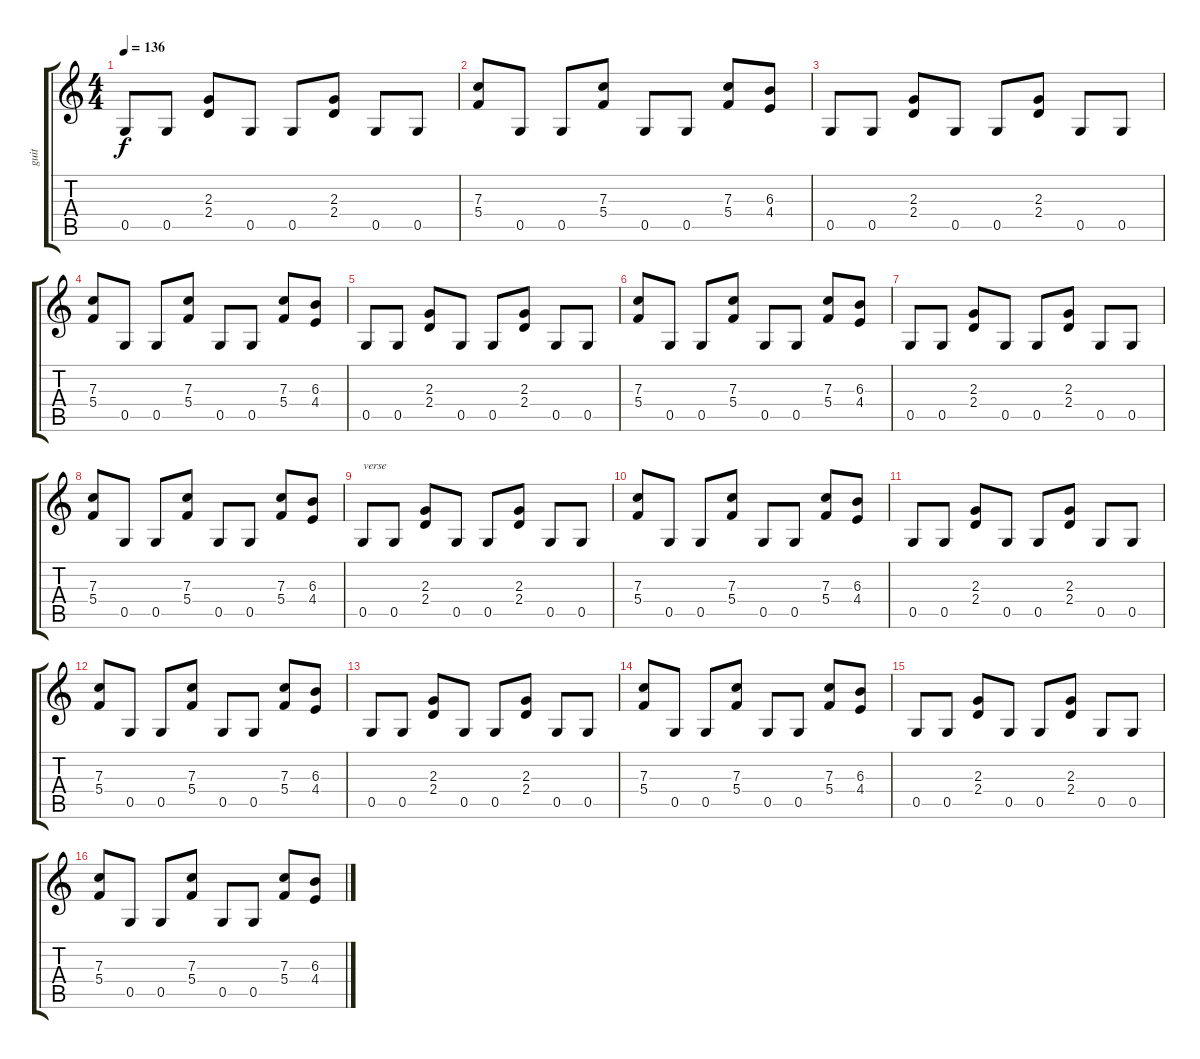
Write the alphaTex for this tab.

\track ("guit " "guit ") {instrument distortionguitar}
\staff {score tabs}
\tuning (D4 A3 F3 C3 G2 D2) {hide}
\ts (4 4)
\tempo 136
\clef g2
\ks c
0.5.8{dy f instrument distortionguitar} 0.5.8 (2.3 2.4).8 0.5.8 0.5.8 (2.3 2.4).8 0.5.8 0.5.8 |
(7.3 5.4).8 0.5.8 0.5.8 (7.3 5.4).8 0.5.8 0.5.8 (7.3 5.4).8 (6.3 4.4).8 |
0.5.8 0.5.8 (2.3 2.4).8 0.5.8 0.5.8 (2.3 2.4).8 0.5.8 0.5.8 |
(7.3 5.4).8 0.5.8 0.5.8 (7.3 5.4).8 0.5.8 0.5.8 (7.3 5.4).8 (6.3 4.4).8 |
0.5.8 0.5.8 (2.3 2.4).8 0.5.8 0.5.8 (2.3 2.4).8 0.5.8 0.5.8 |
(7.3 5.4).8 0.5.8 0.5.8 (7.3 5.4).8 0.5.8 0.5.8 (7.3 5.4).8 (6.3 4.4).8 |
0.5.8 0.5.8 (2.3 2.4).8 0.5.8 0.5.8 (2.3 2.4).8 0.5.8 0.5.8 |
(7.3 5.4).8 0.5.8 0.5.8 (7.3 5.4).8 0.5.8 0.5.8 (7.3 5.4).8 (6.3 4.4).8 |
0.5.8{txt "verse"} 0.5.8 (2.3 2.4).8 0.5.8 0.5.8 (2.3 2.4).8 0.5.8 0.5.8 |
(7.3 5.4).8 0.5.8 0.5.8 (7.3 5.4).8 0.5.8 0.5.8 (7.3 5.4).8 (6.3 4.4).8 |
0.5.8 0.5.8 (2.3 2.4).8 0.5.8 0.5.8 (2.3 2.4).8 0.5.8 0.5.8 |
(7.3 5.4).8 0.5.8 0.5.8 (7.3 5.4).8 0.5.8 0.5.8 (7.3 5.4).8 (6.3 4.4).8 |
0.5.8 0.5.8 (2.3 2.4).8 0.5.8 0.5.8 (2.3 2.4).8 0.5.8 0.5.8 |
(7.3 5.4).8 0.5.8 0.5.8 (7.3 5.4).8 0.5.8 0.5.8 (7.3 5.4).8 (6.3 4.4).8 |
0.5.8 0.5.8 (2.3 2.4).8 0.5.8 0.5.8 (2.3 2.4).8 0.5.8 0.5.8 |
(7.3 5.4).8 0.5.8 0.5.8 (7.3 5.4).8 0.5.8 0.5.8 (7.3 5.4).8 (6.3 4.4).8
